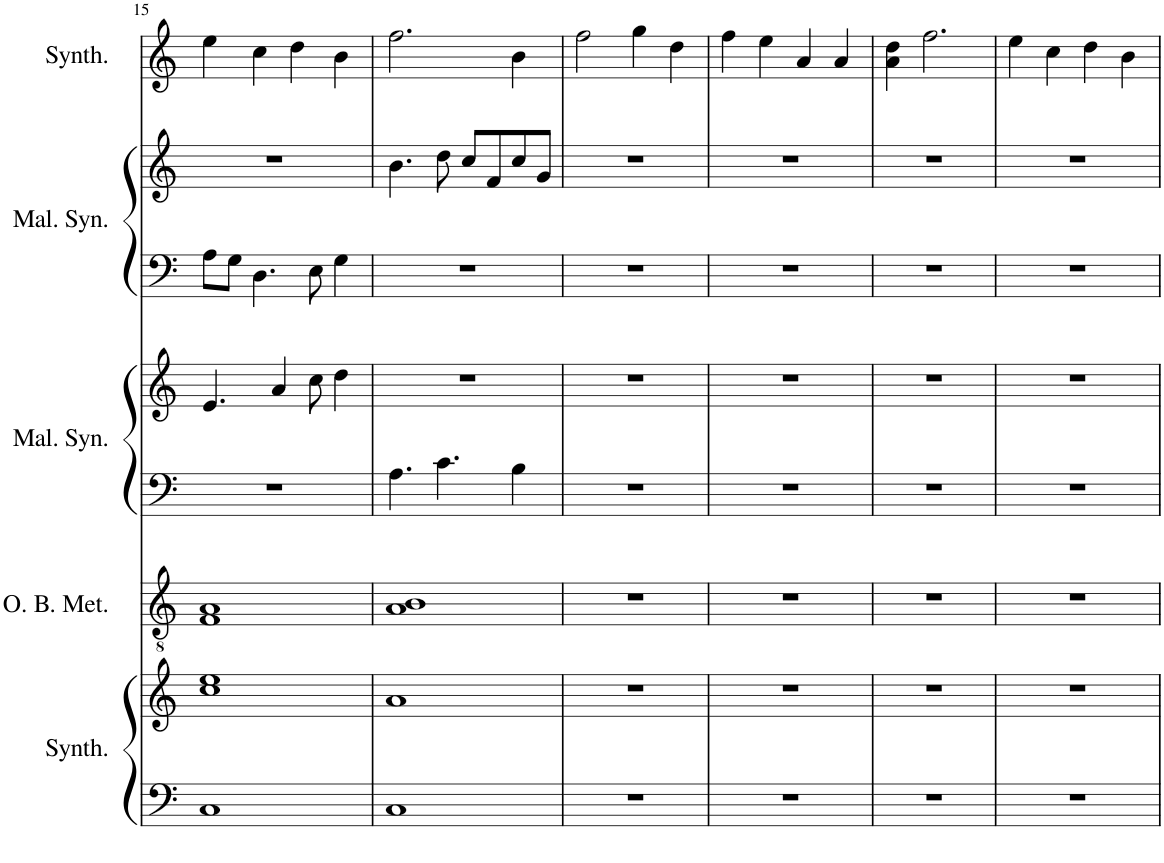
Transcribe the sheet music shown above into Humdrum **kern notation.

**kern	**kern	**kern	**kern	**kern	**kern	**kern	**kern
*part5	*part5	*part4	*part3	*part3	*part2	*part2	*part1
*staff8	*staff7	*staff6	*staff5	*staff4	*staff3	*staff2	*staff1
*I"New Age Synthesizer	*	*I"Orff Bass Metallophone	*I"Mallet Synthesizer	*	*I"Mallet Synthesizer	*	*I"Atmosphere Synthesizer
*I'Synth.	*	*I'O. B. Met.	*I'Mal. Syn.	*	*I'Mal. Syn.	*	*I'Synth.
!!LO:PB:g=z
*clefF4	*clefG2	*clefGv2	*clefF4	*clefG2	*clefF4	*clefG2	*clefG2
*k[]	*k[]	*k[]	*k[]	*k[]	*k[]	*k[]	*k[]
*M4/4	*M4/4	*M4/4	*M4/4	*M4/4	*M4/4	*M4/4	*M4/4
=15	=15	=15	=15	=15	=15	=15	=15
1C	1cc 1ee	1F 1A	1r	4.e/	8A\L	1r	4ee\
.	.	.	.	.	8G\J	.	.
.	.	.	.	.	4.D\	.	4cc\
.	.	.	.	4a/	.	.	.
.	.	.	.	.	.	.	4dd\
.	.	.	.	8cc\	8E\	.	.
.	.	.	.	4dd\	4G\	.	4b\
=16	=16	=16	=16	=16	=16	=16	=16
1C	1a	1A 1B	4.A\	1r	1r	4.b\	2.ff\
.	.	.	4.c\	.	.	8dd\	.
.	.	.	.	.	.	8cc/L	.
.	.	.	.	.	.	8f/	.
.	.	.	4B\	.	.	8cc/	4b\
.	.	.	.	.	.	8g/J	.
=17	=17	=17	=17	=17	=17	=17	=17
1r	1r	1r	1r	1r	1r	1r	2ff\
.	.	.	.	.	.	.	4gg\
.	.	.	.	.	.	.	4dd\
=18	=18	=18	=18	=18	=18	=18	=18
1r	1r	1r	1r	1r	1r	1r	4ff\
.	.	.	.	.	.	.	4ee\
.	.	.	.	.	.	.	4a/
.	.	.	.	.	.	.	4a/
=19	=19	=19	=19	=19	=19	=19	=19
1r	1r	1r	1r	1r	1r	1r	4a\ 4dd\
.	.	.	.	.	.	.	2.ff\
=20	=20	=20	=20	=20	=20	=20	=20
1r	1r	1r	1r	1r	1r	1r	4ee\
.	.	.	.	.	.	.	4cc\
.	.	.	.	.	.	.	4dd\
.	.	.	.	.	.	.	4b\
=	=	=	=	=	=	=	=
*-	*-	*-	*-	*-	*-	*-	*-
